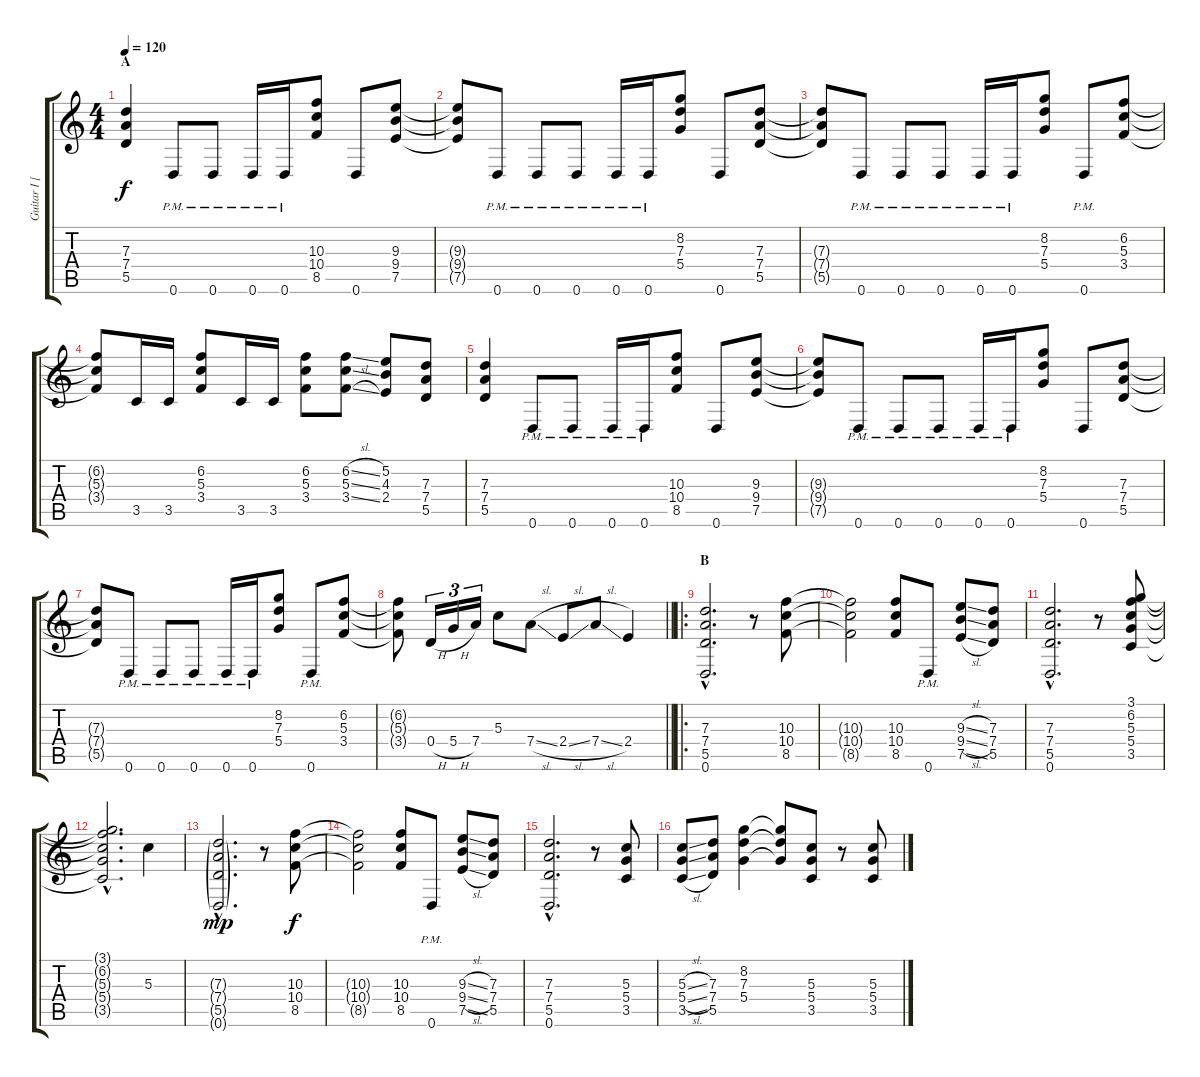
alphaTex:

\track ("Guitar I [Lead-Solo]" "Guitar I [") {instrument overdrivenguitar}
\staff {score tabs}
\tuning (E4 B3 G3 D3 A2 D2) {hide}
\ts (4 4)
\section ("" "A")
\tempo 120
\clef g2
\ks c
(7.3 7.4 5.5).4{dy f instrument overdrivenguitar} 0.6{pm}.8 0.6{pm}.8 0.6{pm}.16 0.6{pm}.16 (10.3 10.4 8.5).8 0.6.8 (9.3 9.4 7.5).8 |
(9.3{t} 9.4{t} 7.5{t}).8 0.6{pm}.8 0.6{pm}.8 0.6{pm}.8 0.6{pm}.16 0.6{pm}.16 (8.2 7.3 5.4).8 0.6.8 (7.3 7.4 5.5).8 |
(7.3{t} 7.4{t} 5.5{t}).8 0.6{pm}.8 0.6{pm}.8 0.6{pm}.8 0.6{pm}.16 0.6{pm}.16 (8.2 7.3 5.4).8 0.6{pm}.8 (6.2 5.3 3.4).8 |
(6.2{t} 5.3{t} 3.4{t}).8 3.5.16 3.5.16 (6.2 5.3 3.4).8 3.5.16 3.5.16 (6.2 5.3 3.4).8 (6.2{sl} 5.3{sl} 3.4{sl}).8 (5.2 4.3 2.4).8 (7.3 7.4 5.5).8 |
(7.3 7.4 5.5).4 0.6{pm}.8 0.6{pm}.8 0.6{pm}.16 0.6{pm}.16 (10.3 10.4 8.5).8 0.6.8 (9.3 9.4 7.5).8 |
(9.3{t} 9.4{t} 7.5{t}).8 0.6{pm}.8 0.6{pm}.8 0.6{pm}.8 0.6{pm}.16 0.6{pm}.16 (8.2 7.3 5.4).8 0.6.8 (7.3 7.4 5.5).8 |
(7.3{t} 7.4{t} 5.5{t}).8 0.6{pm}.8 0.6{pm}.8 0.6{pm}.8 0.6{pm}.16 0.6{pm}.16 (8.2 7.3 5.4).8 0.6{pm}.8 (6.2 5.3 3.4).8 |
\barLineRight lightlight
(6.2{t} 5.3{t} 3.4{t}).8 0.4{h}.16{tu (3 2)} 5.4{h}.16{tu (3 2)} 7.4.16{tu (3 2)} 5.3.8 7.4{sl}.8 2.4{sl}.8 7.4{sl}.8 2.4.4 |
\ro
\section ("" "B")
(7.3{hac} 7.4{hac} 5.5{hac} 0.6{hac}).2{d} r.8 (10.3 10.4 8.5).8 |
(10.3{t} 10.4{t} 8.5{t}).2 (10.3 10.4 8.5).8 0.6{pm}.8 (9.3{sl} 9.4{sl} 7.5{sl}).8 (7.3 7.4 5.5).8 |
(7.3{hac} 7.4{hac} 5.5{hac} 0.6{hac}).2{d} r.8 (3.1 6.2 5.3 5.4 3.5).8 |
(3.1{hac t} 6.2{hac t} 5.3{hac t} 5.4{hac t} 3.5{hac t}).2{d} 5.3.4 |
(7.3{g hac} 7.4{g hac} 5.5{g hac} 0.6{g hac}).2{d dy mp} r.8 (10.3 10.4 8.5).8{dy f} |
(10.3{t} 10.4{t} 8.5{t}).2 (10.3 10.4 8.5).8 0.6{pm}.8 (9.3{sl} 9.4{sl} 7.5{sl}).8 (7.3 7.4 5.5).8 |
(7.3{hac} 7.4{hac} 5.5{hac} 0.6{hac}).2{d} r.8 (5.3 5.4 3.5).8 |
(5.3{sl} 5.4{sl} 3.5{sl}).8 (7.3 7.4 5.5).8 (8.2 7.3 5.4).4 (8.2{t} 7.3{t} 5.4{t}).8 (5.3 5.4 3.5).8 r.8 (5.3 5.4 3.5).8
